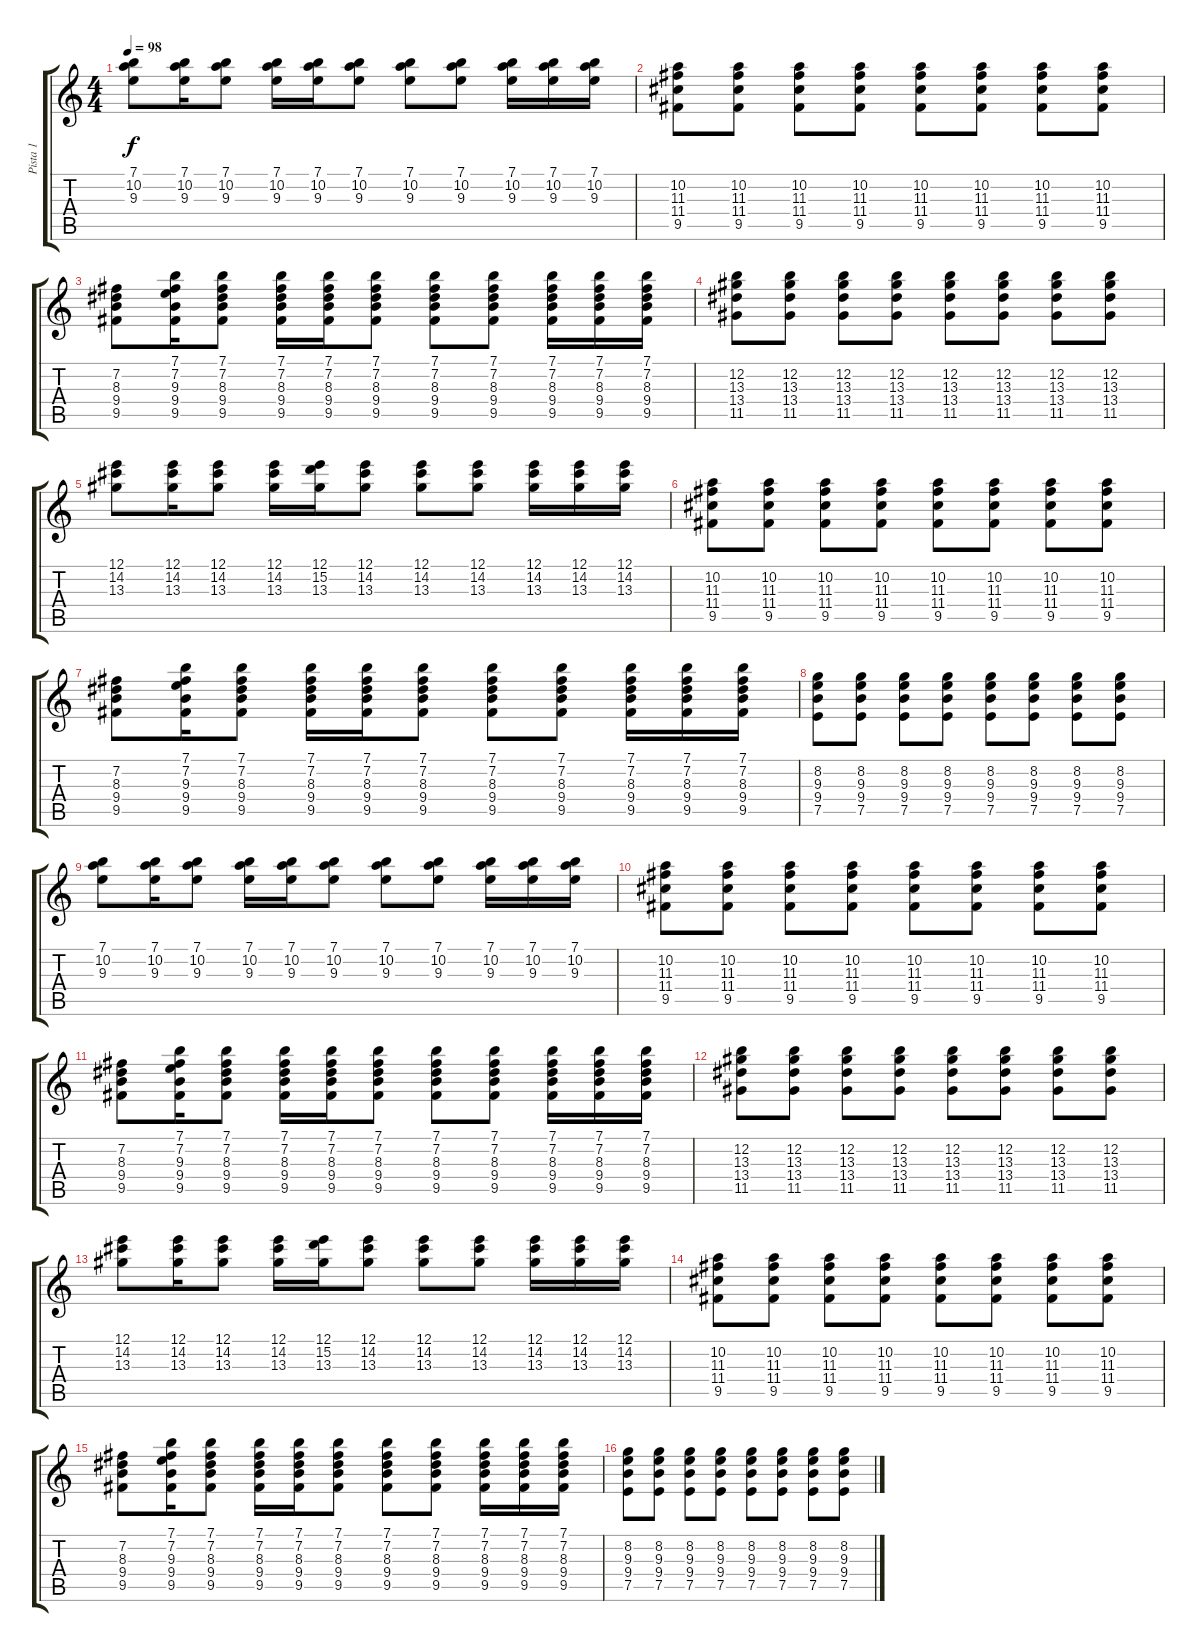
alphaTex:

\track ("Pista 1" "Pista 1") {instrument electricguitarclean}
\staff {score tabs}
\tuning (E4 B3 G3 D3 A2 E2) {hide}
\ts (4 4)
\tempo 98
\clef g2
\ks c
(7.1 10.2 9.3).8{dy f} (7.1 10.2 9.3).16 (7.1 10.2 9.3).8 (7.1 10.2 9.3).16 (7.1 10.2 9.3).16 (7.1 10.2 9.3).8 (7.1 10.2 9.3).8 (7.1 10.2 9.3).8 (7.1 10.2 9.3).16 (7.1 10.2 9.3).16 (7.1 10.2 9.3).16 |
(10.2 11.3 11.4 9.5).8 (10.2 11.3 11.4 9.5).8 (10.2 11.3 11.4 9.5).8 (10.2 11.3 11.4 9.5).8 (10.2 11.3 11.4 9.5).8 (10.2 11.3 11.4 9.5).8 (10.2 11.3 11.4 9.5).8 (10.2 11.3 11.4 9.5).8 |
(7.2 8.3 9.4 9.5).8 (7.1 7.2 9.3 9.4 9.5).16 (7.1 7.2 8.3 9.4 9.5).8 (7.1 7.2 8.3 9.4 9.5).16 (7.1 7.2 8.3 9.4 9.5).16 (7.1 7.2 8.3 9.4 9.5).8 (7.1 7.2 8.3 9.4 9.5).8 (7.1 7.2 8.3 9.4 9.5).8 (7.1 7.2 8.3 9.4 9.5).16 (7.1 7.2 8.3 9.4 9.5).16 (7.1 7.2 8.3 9.4 9.5).16 |
(12.2 13.3 13.4 11.5).8 (12.2 13.3 13.4 11.5).8 (12.2 13.3 13.4 11.5).8 (12.2 13.3 13.4 11.5).8 (12.2 13.3 13.4 11.5).8 (12.2 13.3 13.4 11.5).8 (12.2 13.3 13.4 11.5).8 (12.2 13.3 13.4 11.5).8 |
(12.1 14.2 13.3).8 (12.1 14.2 13.3).16 (12.1 14.2 13.3).8 (12.1 14.2 13.3).16 (12.1 15.2 13.3).16 (12.1 14.2 13.3).8 (12.1 14.2 13.3).8 (12.1 14.2 13.3).8 (12.1 14.2 13.3).16 (12.1 14.2 13.3).16 (12.1 14.2 13.3).16 |
(10.2 11.3 11.4 9.5).8 (10.2 11.3 11.4 9.5).8 (10.2 11.3 11.4 9.5).8 (10.2 11.3 11.4 9.5).8 (10.2 11.3 11.4 9.5).8 (10.2 11.3 11.4 9.5).8 (10.2 11.3 11.4 9.5).8 (10.2 11.3 11.4 9.5).8 |
(7.2 8.3 9.4 9.5).8 (7.1 7.2 9.3 9.4 9.5).16 (7.1 7.2 8.3 9.4 9.5).8 (7.1 7.2 8.3 9.4 9.5).16 (7.1 7.2 8.3 9.4 9.5).16 (7.1 7.2 8.3 9.4 9.5).8 (7.1 7.2 8.3 9.4 9.5).8 (7.1 7.2 8.3 9.4 9.5).8 (7.1 7.2 8.3 9.4 9.5).16 (7.1 7.2 8.3 9.4 9.5).16 (7.1 7.2 8.3 9.4 9.5).16 |
(8.2 9.3 9.4 7.5).8 (8.2 9.3 9.4 7.5).8 (8.2 9.3 9.4 7.5).8 (8.2 9.3 9.4 7.5).8 (8.2 9.3 9.4 7.5).8 (8.2 9.3 9.4 7.5).8 (8.2 9.3 9.4 7.5).8 (8.2 9.3 9.4 7.5).8 |
(7.1 10.2 9.3).8 (7.1 10.2 9.3).16 (7.1 10.2 9.3).8 (7.1 10.2 9.3).16 (7.1 10.2 9.3).16 (7.1 10.2 9.3).8 (7.1 10.2 9.3).8 (7.1 10.2 9.3).8 (7.1 10.2 9.3).16 (7.1 10.2 9.3).16 (7.1 10.2 9.3).16 |
(10.2 11.3 11.4 9.5).8 (10.2 11.3 11.4 9.5).8 (10.2 11.3 11.4 9.5).8 (10.2 11.3 11.4 9.5).8 (10.2 11.3 11.4 9.5).8 (10.2 11.3 11.4 9.5).8 (10.2 11.3 11.4 9.5).8 (10.2 11.3 11.4 9.5).8 |
(7.2 8.3 9.4 9.5).8 (7.1 7.2 9.3 9.4 9.5).16 (7.1 7.2 8.3 9.4 9.5).8 (7.1 7.2 8.3 9.4 9.5).16 (7.1 7.2 8.3 9.4 9.5).16 (7.1 7.2 8.3 9.4 9.5).8 (7.1 7.2 8.3 9.4 9.5).8 (7.1 7.2 8.3 9.4 9.5).8 (7.1 7.2 8.3 9.4 9.5).16 (7.1 7.2 8.3 9.4 9.5).16 (7.1 7.2 8.3 9.4 9.5).16 |
(12.2 13.3 13.4 11.5).8 (12.2 13.3 13.4 11.5).8 (12.2 13.3 13.4 11.5).8 (12.2 13.3 13.4 11.5).8 (12.2 13.3 13.4 11.5).8 (12.2 13.3 13.4 11.5).8 (12.2 13.3 13.4 11.5).8 (12.2 13.3 13.4 11.5).8 |
(12.1 14.2 13.3).8 (12.1 14.2 13.3).16 (12.1 14.2 13.3).8 (12.1 14.2 13.3).16 (12.1 15.2 13.3).16 (12.1 14.2 13.3).8 (12.1 14.2 13.3).8 (12.1 14.2 13.3).8 (12.1 14.2 13.3).16 (12.1 14.2 13.3).16 (12.1 14.2 13.3).16 |
(10.2 11.3 11.4 9.5).8 (10.2 11.3 11.4 9.5).8 (10.2 11.3 11.4 9.5).8 (10.2 11.3 11.4 9.5).8 (10.2 11.3 11.4 9.5).8 (10.2 11.3 11.4 9.5).8 (10.2 11.3 11.4 9.5).8 (10.2 11.3 11.4 9.5).8 |
(7.2 8.3 9.4 9.5).8 (7.1 7.2 9.3 9.4 9.5).16 (7.1 7.2 8.3 9.4 9.5).8 (7.1 7.2 8.3 9.4 9.5).16 (7.1 7.2 8.3 9.4 9.5).16 (7.1 7.2 8.3 9.4 9.5).8 (7.1 7.2 8.3 9.4 9.5).8 (7.1 7.2 8.3 9.4 9.5).8 (7.1 7.2 8.3 9.4 9.5).16 (7.1 7.2 8.3 9.4 9.5).16 (7.1 7.2 8.3 9.4 9.5).16 |
(8.2 9.3 9.4 7.5).8 (8.2 9.3 9.4 7.5).8 (8.2 9.3 9.4 7.5).8 (8.2 9.3 9.4 7.5).8 (8.2 9.3 9.4 7.5).8 (8.2 9.3 9.4 7.5).8 (8.2 9.3 9.4 7.5).8 (8.2 9.3 9.4 7.5).8
